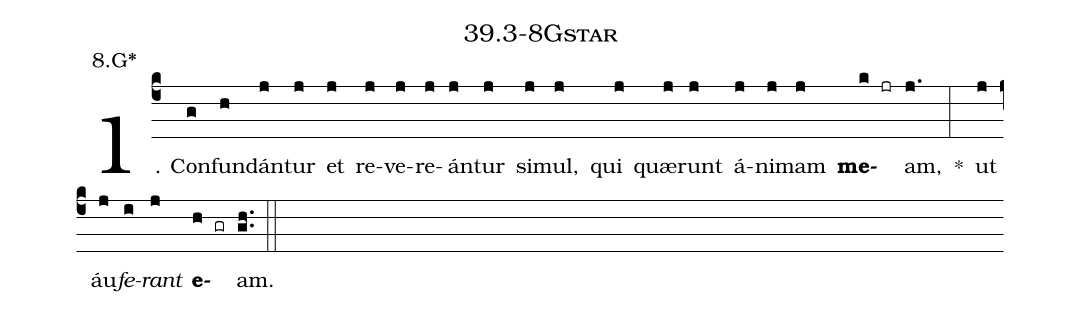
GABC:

name: 39.3-8Gstar;
annotation: 8.G*;
%%
(c4)1. Con(g)fun(h)dán(j)tur(j) et(j) re(j)ve(j)re(j)án(j)tur(j) si(j)mul,(j) qui(j) quæ(j)runt(j) á(j)ni(j)mam(j) <b>me</b>(k jr)am,(j.) *(:) ut(j) áu(j)<i>fe</i>(i)<i>rant</i>(j) <b>e</b>(h gr)am.(gh..) (::)


%E(j) u(j) o(i) u(j) a(h) e.(gh..) (::)
